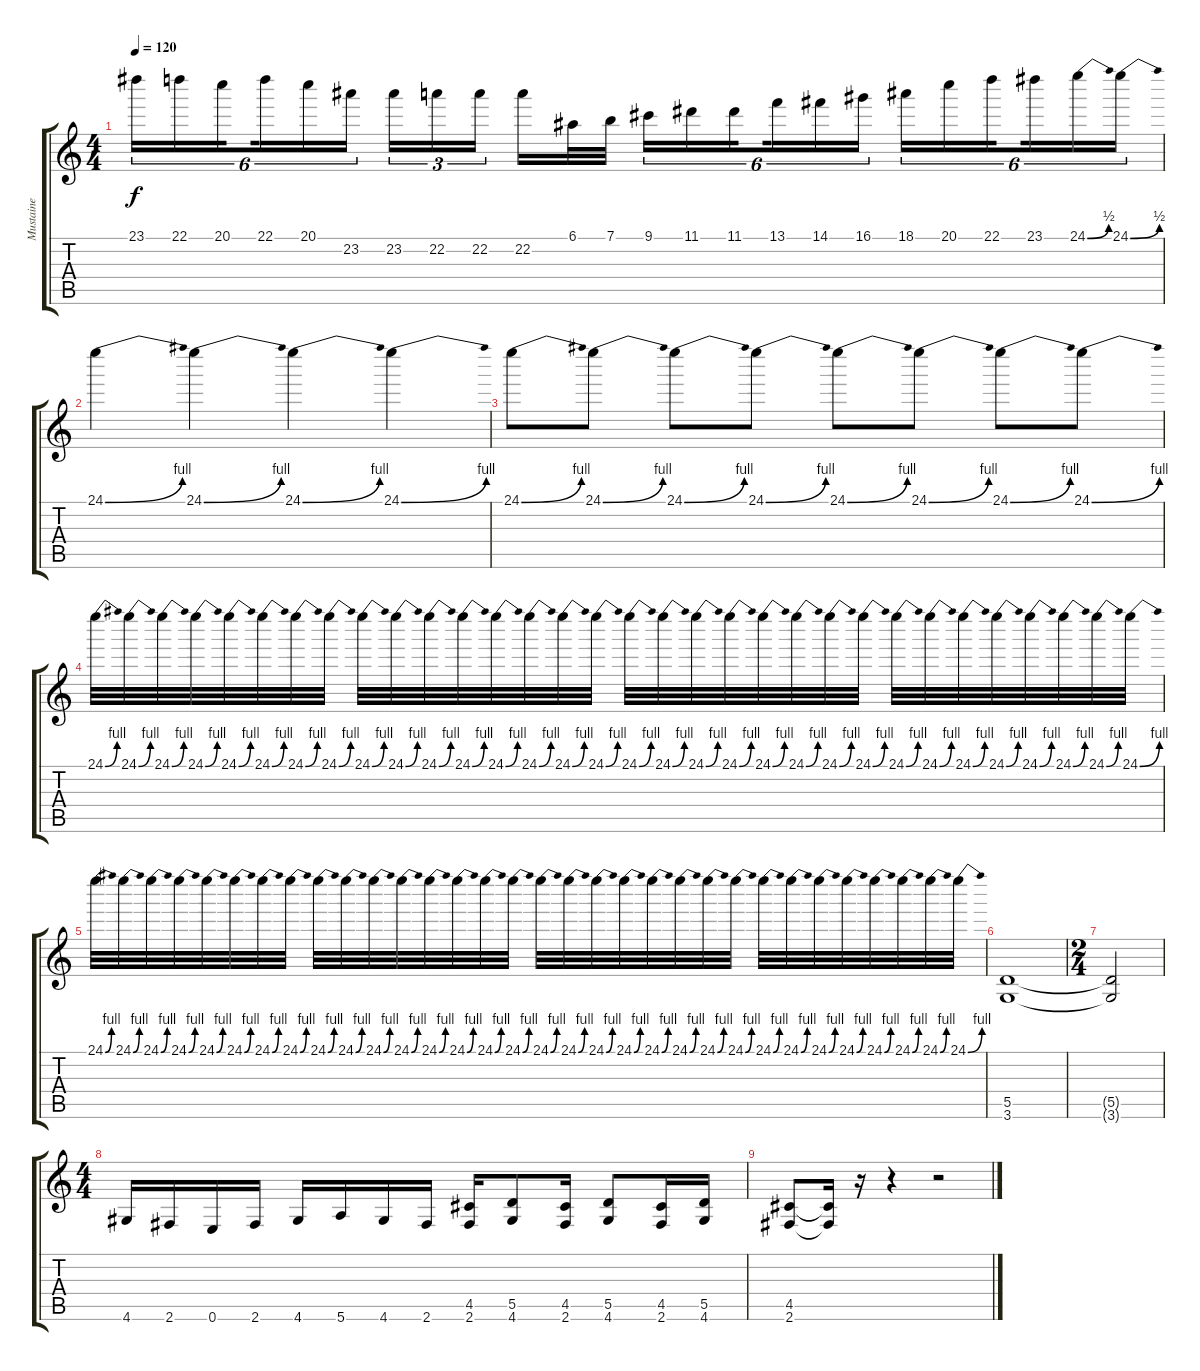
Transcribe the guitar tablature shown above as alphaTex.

\track ("Mustaine" "Mustaine") {instrument distortionguitar}
\staff {score tabs}
\tuning (E4 B3 G3 D3 A2 E2) {hide}
\ts (4 4)
\tempo 120
\clef g2
\ks c
23.1.16{tu (6 4) dy f} 22.1.16{tu (6 4)} 20.1.16{tu (6 4) beam splitsecondary} 22.1.16{tu (6 4)} 20.1.16{tu (6 4)} 23.2.16{tu (6 4)} 23.2.16{tu (3 2)} 22.2.16{tu (3 2)} 22.2.16{tu (3 2) beam splitsecondary} 22.2.16 6.1.32 7.1.32 9.1.16{tu (6 4)} 11.1.16{tu (6 4)} 11.1.16{tu (6 4) beam splitsecondary} 13.1.16{tu (6 4)} 14.1.16{tu (6 4)} 16.1.16{tu (6 4)} 18.1.16{tu (6 4)} 20.1.16{tu (6 4)} 22.1.16{tu (6 4) beam splitsecondary} 23.1.16{tu (6 4)} 24.1{be (bend 0 0 60 2)}.16{tu (6 4)} 24.1{be (bend 0 0 60 2)}.16{tu (6 4)} |
24.1{be (bend 0 0 60 4)}.4 24.1{be (bend 0 0 60 4)}.4 24.1{be (bend 0 0 60 4)}.4 24.1{be (bend 0 0 60 4)}.4 |
24.1{be (bend 0 0 60 4)}.8 24.1{be (bend 0 0 60 4)}.8 24.1{be (bend 0 0 60 4)}.8 24.1{be (bend 0 0 60 4)}.8 24.1{be (bend 0 0 60 4)}.8 24.1{be (bend 0 0 60 4)}.8 24.1{be (bend 0 0 60 4)}.8 24.1{be (bend 0 0 60 4)}.8 |
24.1{be (bend 0 0 60 4)}.32 24.1{be (bend 0 0 60 4)}.32 24.1{be (bend 0 0 60 4)}.32 24.1{be (bend 0 0 60 4)}.32 24.1{be (bend 0 0 60 4)}.32 24.1{be (bend 0 0 60 4)}.32 24.1{be (bend 0 0 60 4)}.32 24.1{be (bend 0 0 60 4)}.32 24.1{be (bend 0 0 60 4)}.32 24.1{be (bend 0 0 60 4)}.32 24.1{be (bend 0 0 60 4)}.32 24.1{be (bend 0 0 60 4)}.32 24.1{be (bend 0 0 60 4)}.32 24.1{be (bend 0 0 60 4)}.32 24.1{be (bend 0 0 60 4)}.32 24.1{be (bend 0 0 60 4)}.32 24.1{be (bend 0 0 60 4)}.32 24.1{be (bend 0 0 60 4)}.32 24.1{be (bend 0 0 60 4)}.32 24.1{be (bend 0 0 60 4)}.32 24.1{be (bend 0 0 60 4)}.32 24.1{be (bend 0 0 60 4)}.32 24.1{be (bend 0 0 60 4)}.32 24.1{be (bend 0 0 60 4)}.32 24.1{be (bend 0 0 60 4)}.32 24.1{be (bend 0 0 60 4)}.32 24.1{be (bend 0 0 60 4)}.32 24.1{be (bend 0 0 60 4)}.32 24.1{be (bend 0 0 60 4)}.32 24.1{be (bend 0 0 60 4)}.32 24.1{be (bend 0 0 60 4)}.32 24.1{be (bend 0 0 60 4)}.32 |
24.1{be (bend 0 0 60 4)}.32 24.1{be (bend 0 0 60 4)}.32 24.1{be (bend 0 0 60 4)}.32 24.1{be (bend 0 0 60 4)}.32 24.1{be (bend 0 0 60 4)}.32 24.1{be (bend 0 0 60 4)}.32 24.1{be (bend 0 0 60 4)}.32 24.1{be (bend 0 0 60 4)}.32 24.1{be (bend 0 0 60 4)}.32 24.1{be (bend 0 0 60 4)}.32 24.1{be (bend 0 0 60 4)}.32 24.1{be (bend 0 0 60 4)}.32 24.1{be (bend 0 0 60 4)}.32 24.1{be (bend 0 0 60 4)}.32 24.1{be (bend 0 0 60 4)}.32 24.1{be (bend 0 0 60 4)}.32 24.1{be (bend 0 0 60 4)}.32 24.1{be (bend 0 0 60 4)}.32 24.1{be (bend 0 0 60 4)}.32 24.1{be (bend 0 0 60 4)}.32 24.1{be (bend 0 0 60 4)}.32 24.1{be (bend 0 0 60 4)}.32 24.1{be (bend 0 0 60 4)}.32 24.1{be (bend 0 0 60 4)}.32 24.1{be (bend 0 0 60 4)}.32 24.1{be (bend 0 0 60 4)}.32 24.1{be (bend 0 0 60 4)}.32 24.1{be (bend 0 0 60 4)}.32 24.1{be (bend 0 0 60 4)}.32 24.1{be (bend 0 0 60 4)}.32 24.1{be (bend 0 0 60 4)}.32 24.1{be (bend 0 0 60 4)}.32 |
(5.5 3.6).1 |
\ts (2 4)
(5.5{t} 3.6{t}).2 |
\ts (4 4)
4.6.16 2.6.16 0.6.16 2.6.16 4.6.16 5.6.16 4.6.16 2.6.16 (4.5 2.6).16 (5.5 4.6).8 (4.5 2.6).16 (5.5 4.6).8 (4.5 2.6).16 (5.5 4.6).16 |
(4.5 2.6).8 (4.5{t} 2.6{t}).16 r.16 r.4 r.2
